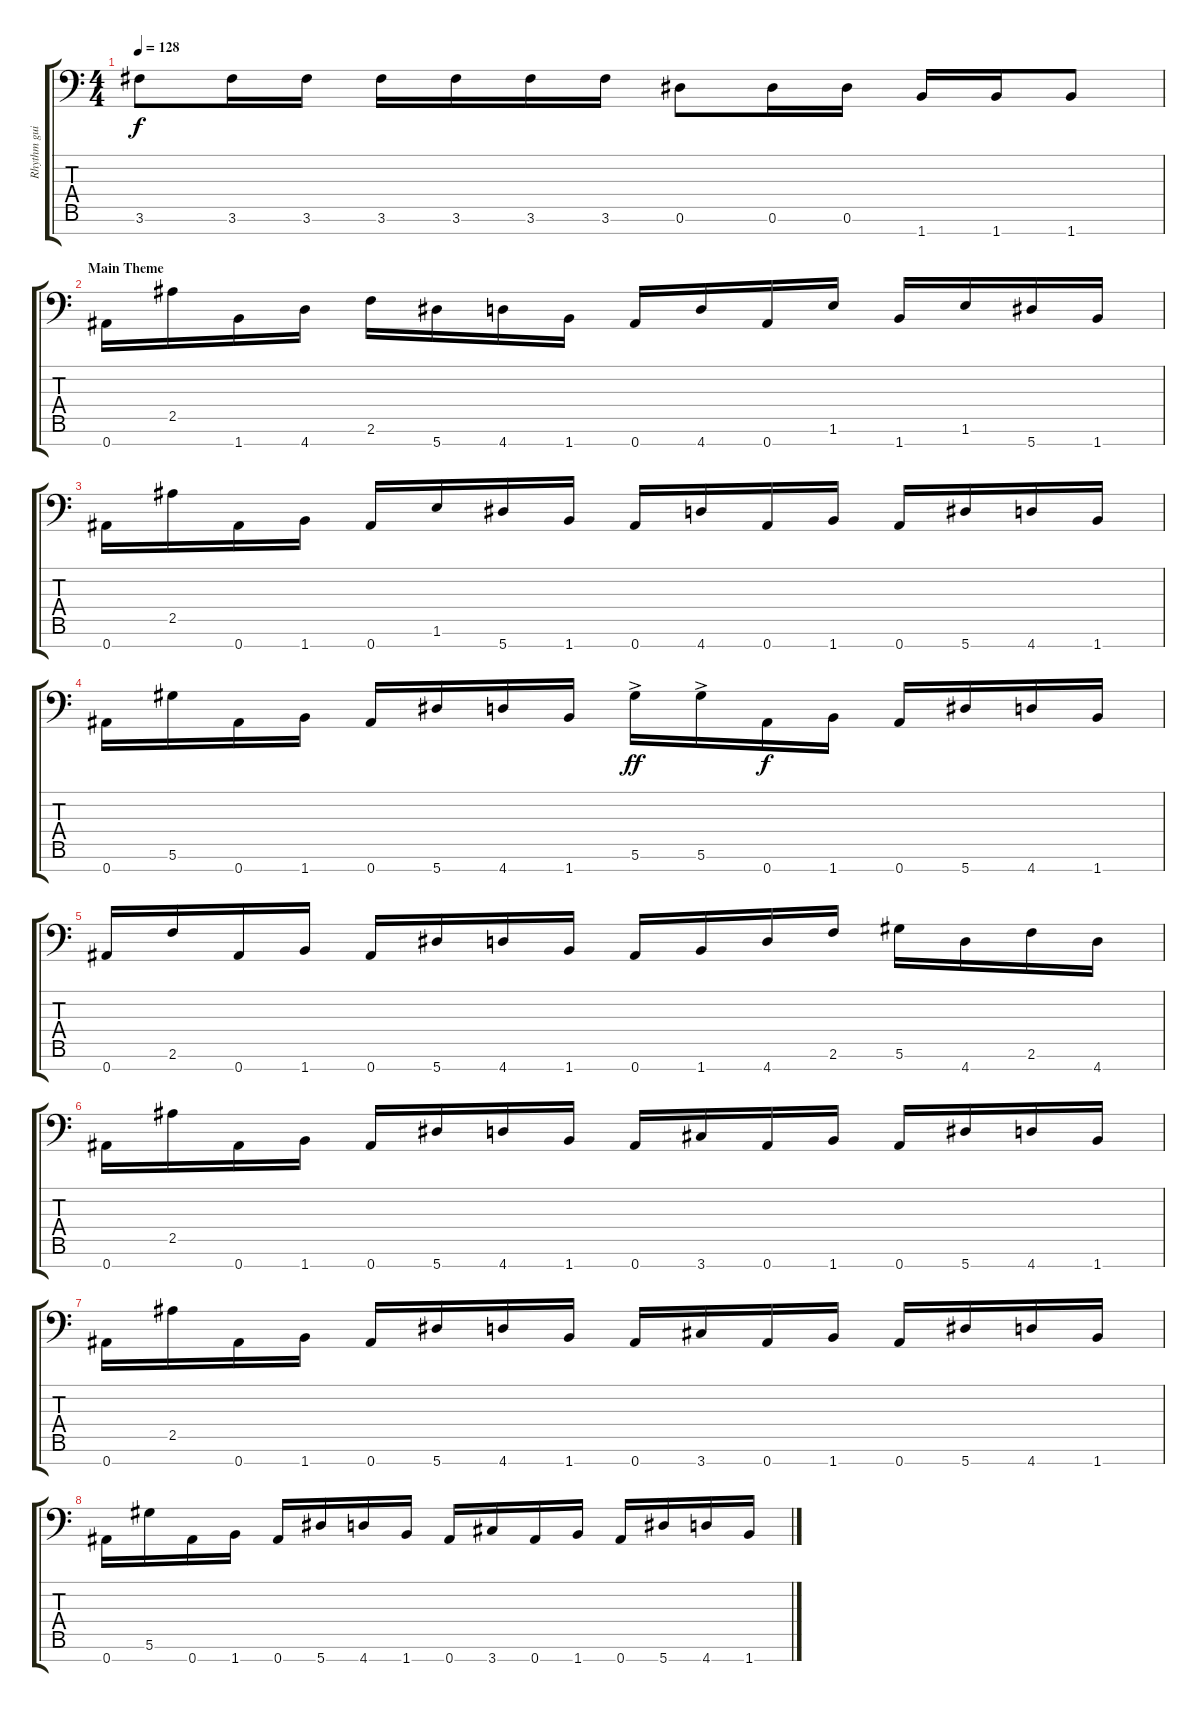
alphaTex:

\track ("Rhythm guitar" "Rhythm gui") {instrument overdrivenguitar}
\staff {score tabs}
\tuning (Eb4 Bb3 Gb3 Db3 Ab2 Eb2 Bb1) {hide}
\ts (4 4)
\tempo 128
\clef f4
\ks c
3.6.8{dy f} 3.6.16 3.6.16 3.6.16 3.6.16 3.6.16 3.6.16 0.6.8 0.6.16 0.6.16 1.7.16 1.7.16 1.7.8 |
\section ("" "Main Theme")
0.7.16 2.5.16 1.7.16 4.7.16 2.6.16 5.7.16 4.7.16 1.7.16 0.7.16 4.7.16 0.7.16 1.6.16 1.7.16 1.6.16 5.7.16 1.7.16 |
0.7.16 2.5.16 0.7.16 1.7.16 0.7.16 1.6.16 5.7.16 1.7.16 0.7.16 4.7.16 0.7.16 1.7.16 0.7.16 5.7.16 4.7.16 1.7.16 |
0.7.16 5.6.16 0.7.16 1.7.16 0.7.16 5.7.16 4.7.16 1.7.16 5.6{ac}.16{dy ff} 5.6{ac}.16 0.7.16{dy f} 1.7.16 0.7.16 5.7.16 4.7.16 1.7.16 |
0.7.16 2.6.16 0.7.16 1.7.16 0.7.16 5.7.16 4.7.16 1.7.16 0.7.16 1.7.16 4.7.16 2.6.16 5.6.16 4.7.16 2.6.16 4.7.16 |
0.7.16 2.5.16 0.7.16 1.7.16 0.7.16 5.7.16 4.7.16 1.7.16 0.7.16 3.7.16 0.7.16 1.7.16 0.7.16 5.7.16 4.7.16 1.7.16 |
0.7.16 2.5.16 0.7.16 1.7.16 0.7.16 5.7.16 4.7.16 1.7.16 0.7.16 3.7.16 0.7.16 1.7.16 0.7.16 5.7.16 4.7.16 1.7.16 |
0.7.16 5.6.16 0.7.16 1.7.16 0.7.16 5.7.16 4.7.16 1.7.16 0.7.16 3.7.16 0.7.16 1.7.16 0.7.16 5.7.16 4.7.16 1.7.16
